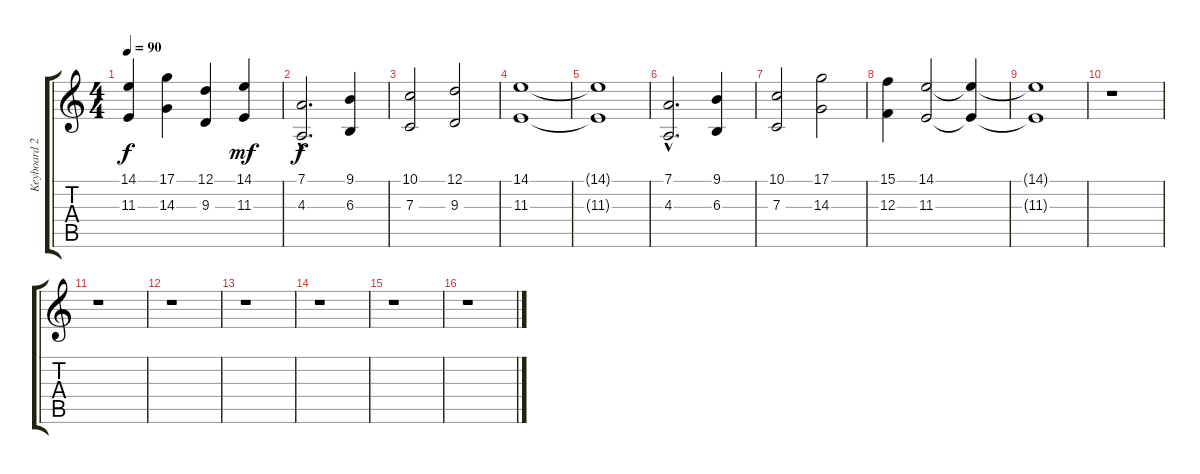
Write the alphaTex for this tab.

\track ("Keyboard 2" "Keyboard 2") {instrument synthstrings1}
\staff {score tabs}
\tuning (D4 A3 F3 C3 G2 D2) {hide}
\ts (4 4)
\tempo 90
\clef g2
\ks c
(14.1 11.3).4{dy f} (17.1 14.3).4 (12.1 9.3).4 (14.1 11.3).4{dy mf} |
(7.1{hac} 4.3{hac}).2{d dy f volume 10} (9.1 6.3).4 |
(10.1 7.3).2 (12.1 9.3).2 |
(14.1 11.3).1 |
(14.1{t} 11.3{t}).1 |
(7.1{hac} 4.3{hac}).2{d} (9.1 6.3).4 |
(10.1 7.3).2 (17.1 14.3).2 |
(15.1 12.3).4 (14.1 11.3).2 (14.1{t} 11.3{t}).4 |
(14.1{t} 11.3{t}).1 |
r.1 |
r.1 |
r.1 |
r.1 |
r.1 |
r.1 |
r.1
